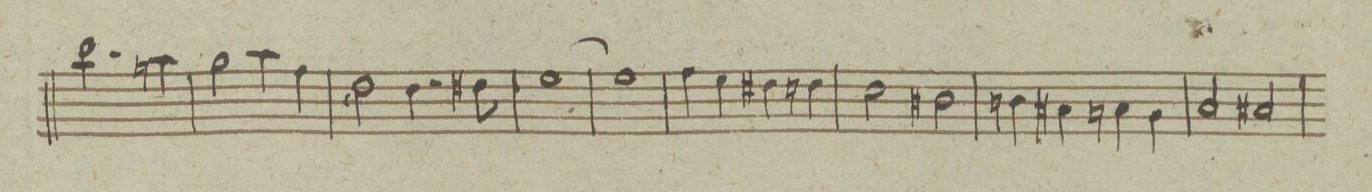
**kern
*I"Trąbone. Baſso.
*clefF4
*k[]
*met(c|)
*M2/2
2.d\
4cn\
=229
2B\
4c\
4A\
=230
2F\
4.F\
8F#X\
=231
[1G\
=232
1G\]
=233
4A\
4G\
4F#X\
4Fn\
=234
2E\
2D#X\
=235
4Dn\
4C#X\
4Cn\
4BB\
=236
2C/
2C#X/
=237
*-
